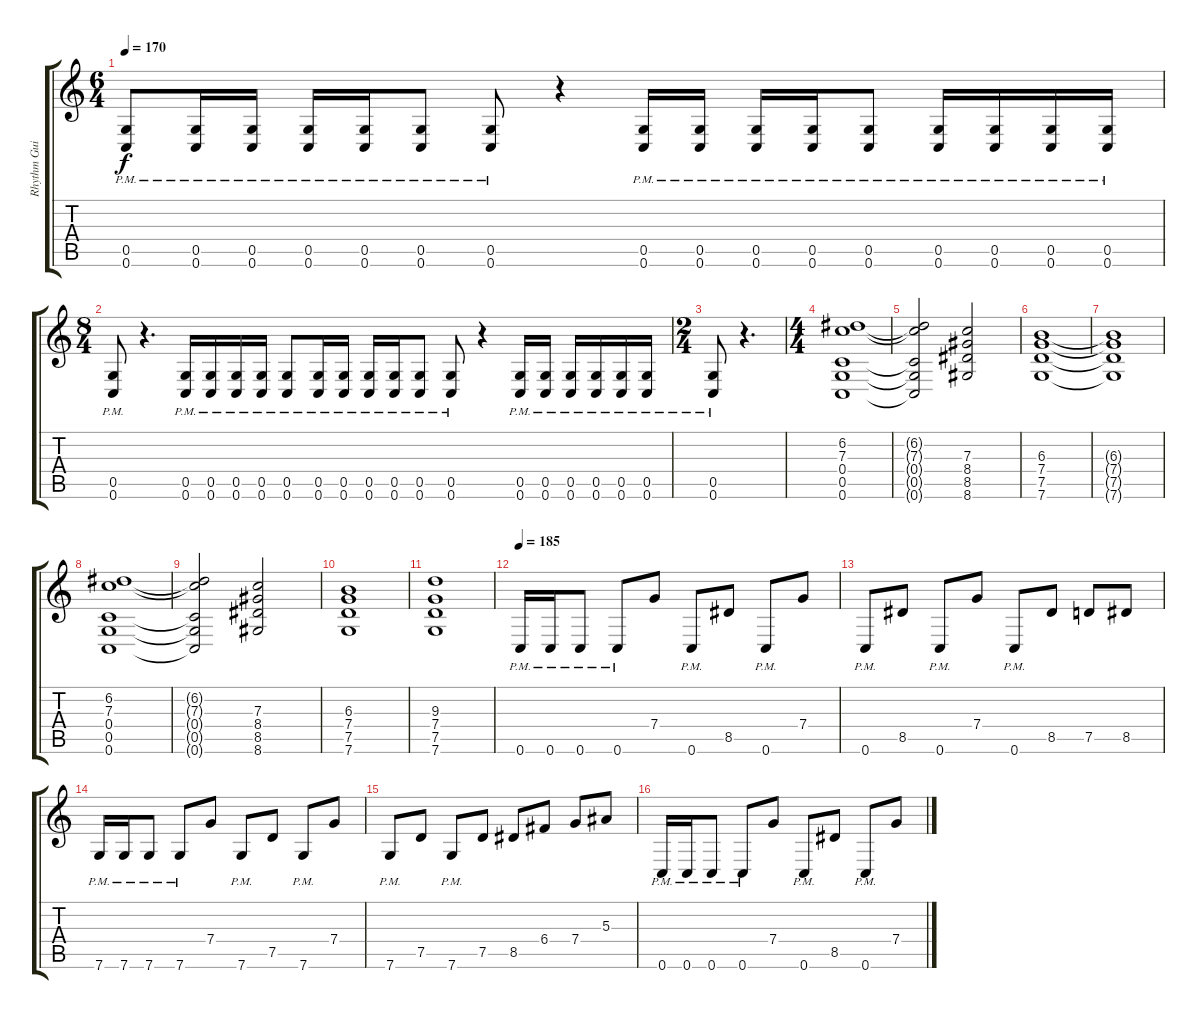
\track ("Rhythm Guitar 1" "Rhythm Gui") {instrument distortionguitar}
\staff {score tabs}
\tuning (D4 A3 F3 C3 G2 C2) {hide}
\ts (6 4)
\tempo 170
\clef g2
\ks c
(0.5{pm} 0.6{pm}).8{dy f} (0.5{pm} 0.6{pm}).16 (0.5{pm} 0.6{pm}).16 (0.5{pm} 0.6{pm}).16 (0.5{pm} 0.6{pm}).16 (0.5{pm} 0.6{pm}).8 (0.5{pm} 0.6{pm}).8 r.4 (0.5{pm} 0.6{pm}).16 (0.5{pm} 0.6{pm}).16 (0.5{pm} 0.6{pm}).16 (0.5{pm} 0.6{pm}).16 (0.5{pm} 0.6{pm}).8 (0.5{pm} 0.6{pm}).16 (0.5{pm} 0.6{pm}).16 (0.5{pm} 0.6{pm}).16 (0.5{pm} 0.6{pm}).16 |
\ts (8 4)
(0.5{pm} 0.6{pm}).8 r.4{d} (0.5{pm} 0.6{pm}).16 (0.5{pm} 0.6{pm}).16 (0.5{pm} 0.6{pm}).16 (0.5{pm} 0.6{pm}).16 (0.5{pm} 0.6{pm}).8 (0.5{pm} 0.6{pm}).16 (0.5{pm} 0.6{pm}).16 (0.5{pm} 0.6{pm}).16 (0.5{pm} 0.6{pm}).16 (0.5{pm} 0.6{pm}).8 (0.5{pm} 0.6{pm}).8 r.4 (0.5{pm} 0.6{pm}).16 (0.5{pm} 0.6{pm}).16 (0.5{pm} 0.6{pm}).16 (0.5{pm} 0.6{pm}).16 (0.5{pm} 0.6{pm}).16 (0.5{pm} 0.6{pm}).16 |
\ts (2 4)
(0.5{pm} 0.6{pm}).8 r.4{d} |
\ts (4 4)
(6.2 7.3 0.4 0.5 0.6).1 |
(6.2{t} 7.3{t} 0.4{t} 0.5{t} 0.6{t}).2 (7.3 8.4 8.5 8.6).2 |
(6.3 7.4 7.5 7.6).1 |
(6.3{t} 7.4{t} 7.5{t} 7.6{t}).1 |
(6.2 7.3 0.4 0.5 0.6).1 |
(6.2{t} 7.3{t} 0.4{t} 0.5{t} 0.6{t}).2 (7.3 8.4 8.5 8.6).2 |
(6.3 7.4 7.5 7.6).1 |
(9.3 7.4 7.5 7.6).1 |
\tempo 185
0.6{pm}.16 0.6{pm}.16 0.6{pm}.8 0.6{pm}.8 7.4.8 0.6{pm}.8 8.5.8 0.6{pm}.8 7.4.8 |
0.6{pm}.8 8.5.8 0.6{pm}.8 7.4.8 0.6{pm}.8 8.5.8 7.5.8 8.5.8 |
7.6{pm}.16 7.6{pm}.16 7.6{pm}.8 7.6{pm}.8 7.4.8 7.6{pm}.8 7.5.8 7.6{pm}.8 7.4.8 |
7.6{pm}.8 7.5.8 7.6{pm}.8 7.5.8 8.5.8 6.4.8 7.4.8 5.3.8 |
0.6{pm}.16 0.6{pm}.16 0.6{pm}.8 0.6{pm}.8 7.4.8 0.6{pm}.8 8.5.8 0.6{pm}.8 7.4.8
